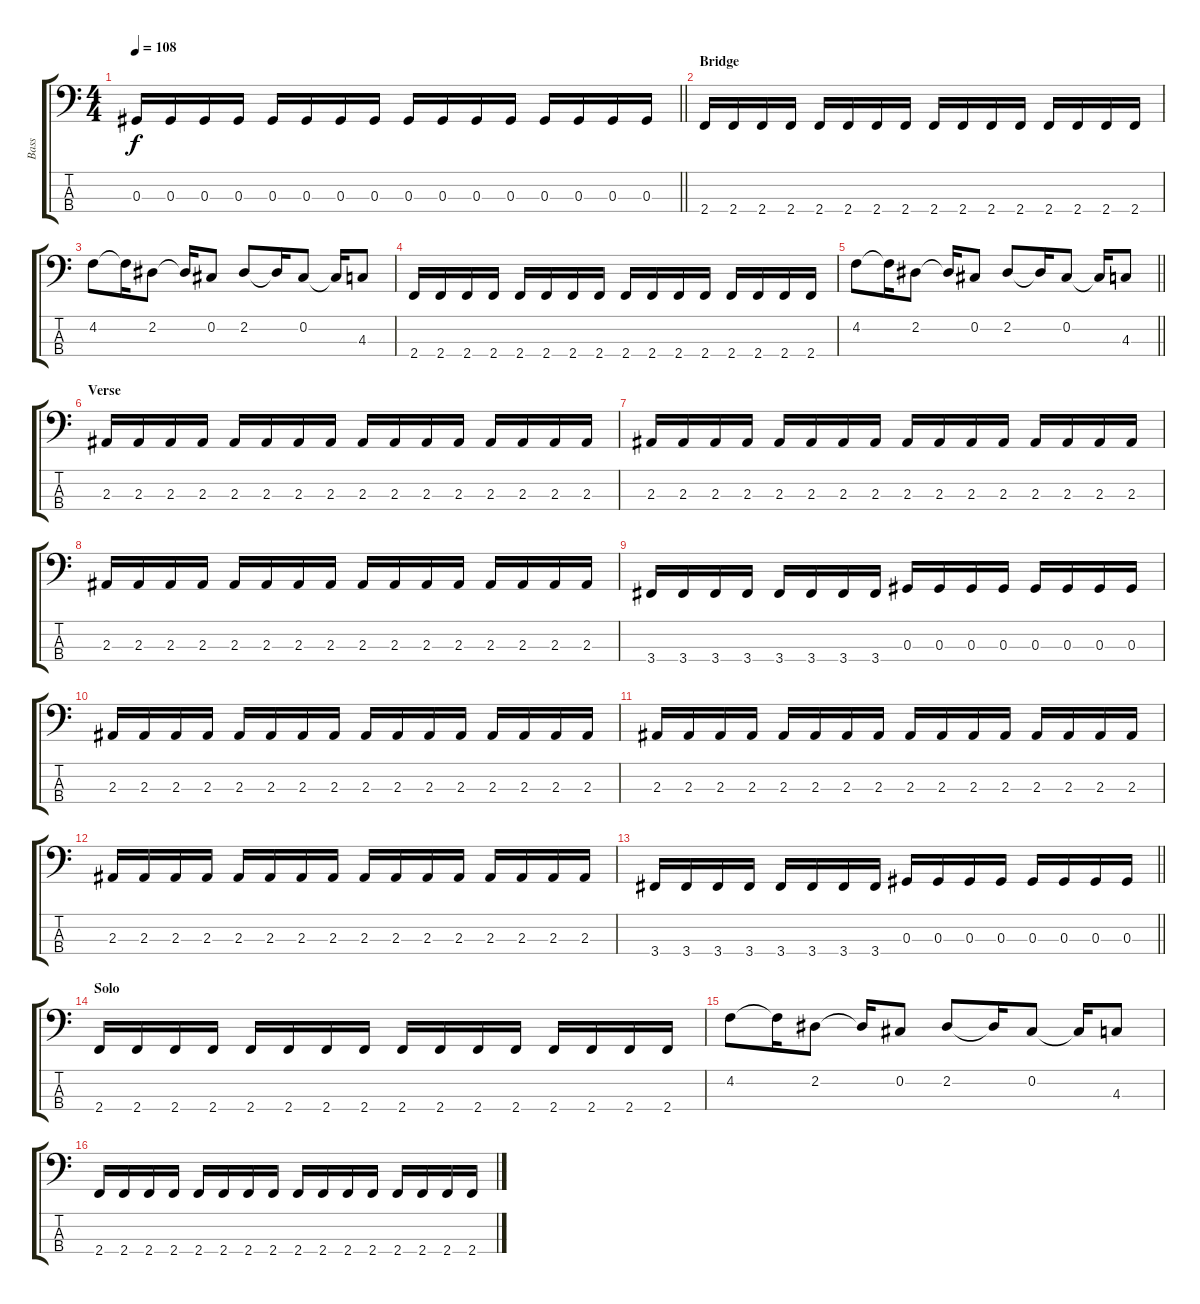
\track ("Bass" "Bass") {instrument electricbasspick}
\staff {score tabs}
\tuning (Gb2 Db2 Ab1 Eb1) {hide}
\ts (4 4)
\tempo 108
\clef f4
\barLineRight lightlight
\ks c
0.3.16{dy f} 0.3.16 0.3.16 0.3.16 0.3.16 0.3.16 0.3.16 0.3.16 0.3.16 0.3.16 0.3.16 0.3.16 0.3.16 0.3.16 0.3.16 0.3.16 |
\section ("" "Bridge")
2.4.16 2.4.16 2.4.16 2.4.16 2.4.16 2.4.16 2.4.16 2.4.16 2.4.16 2.4.16 2.4.16 2.4.16 2.4.16 2.4.16 2.4.16 2.4.16 |
4.2.8 4.2{t}.16 2.2.8 2.2{t}.16 0.2.8 2.2.8 2.2{t}.16 0.2.8 0.2{t}.16 4.3.8 |
2.4.16 2.4.16 2.4.16 2.4.16 2.4.16 2.4.16 2.4.16 2.4.16 2.4.16 2.4.16 2.4.16 2.4.16 2.4.16 2.4.16 2.4.16 2.4.16 |
\barLineRight lightlight
4.2.8 4.2{t}.16 2.2.8 2.2{t}.16 0.2.8 2.2.8 2.2{t}.16 0.2.8 0.2{t}.16 4.3.8 |
\section ("" "Verse")
2.3.16 2.3.16 2.3.16 2.3.16 2.3.16 2.3.16 2.3.16 2.3.16 2.3.16 2.3.16 2.3.16 2.3.16 2.3.16 2.3.16 2.3.16 2.3.16 |
2.3.16 2.3.16 2.3.16 2.3.16 2.3.16 2.3.16 2.3.16 2.3.16 2.3.16 2.3.16 2.3.16 2.3.16 2.3.16 2.3.16 2.3.16 2.3.16 |
2.3.16 2.3.16 2.3.16 2.3.16 2.3.16 2.3.16 2.3.16 2.3.16 2.3.16 2.3.16 2.3.16 2.3.16 2.3.16 2.3.16 2.3.16 2.3.16 |
3.4.16 3.4.16 3.4.16 3.4.16 3.4.16 3.4.16 3.4.16 3.4.16 0.3.16 0.3.16 0.3.16 0.3.16 0.3.16 0.3.16 0.3.16 0.3.16 |
2.3.16 2.3.16 2.3.16 2.3.16 2.3.16 2.3.16 2.3.16 2.3.16 2.3.16 2.3.16 2.3.16 2.3.16 2.3.16 2.3.16 2.3.16 2.3.16 |
2.3.16 2.3.16 2.3.16 2.3.16 2.3.16 2.3.16 2.3.16 2.3.16 2.3.16 2.3.16 2.3.16 2.3.16 2.3.16 2.3.16 2.3.16 2.3.16 |
2.3.16 2.3.16 2.3.16 2.3.16 2.3.16 2.3.16 2.3.16 2.3.16 2.3.16 2.3.16 2.3.16 2.3.16 2.3.16 2.3.16 2.3.16 2.3.16 |
\barLineRight lightlight
3.4.16 3.4.16 3.4.16 3.4.16 3.4.16 3.4.16 3.4.16 3.4.16 0.3.16 0.3.16 0.3.16 0.3.16 0.3.16 0.3.16 0.3.16 0.3.16 |
\section ("" "Solo")
2.4.16 2.4.16 2.4.16 2.4.16 2.4.16 2.4.16 2.4.16 2.4.16 2.4.16 2.4.16 2.4.16 2.4.16 2.4.16 2.4.16 2.4.16 2.4.16 |
4.2.8 4.2{t}.16 2.2.8 2.2{t}.16 0.2.8 2.2.8 2.2{t}.16 0.2.8 0.2{t}.16 4.3.8 |
2.4.16 2.4.16 2.4.16 2.4.16 2.4.16 2.4.16 2.4.16 2.4.16 2.4.16 2.4.16 2.4.16 2.4.16 2.4.16 2.4.16 2.4.16 2.4.16
